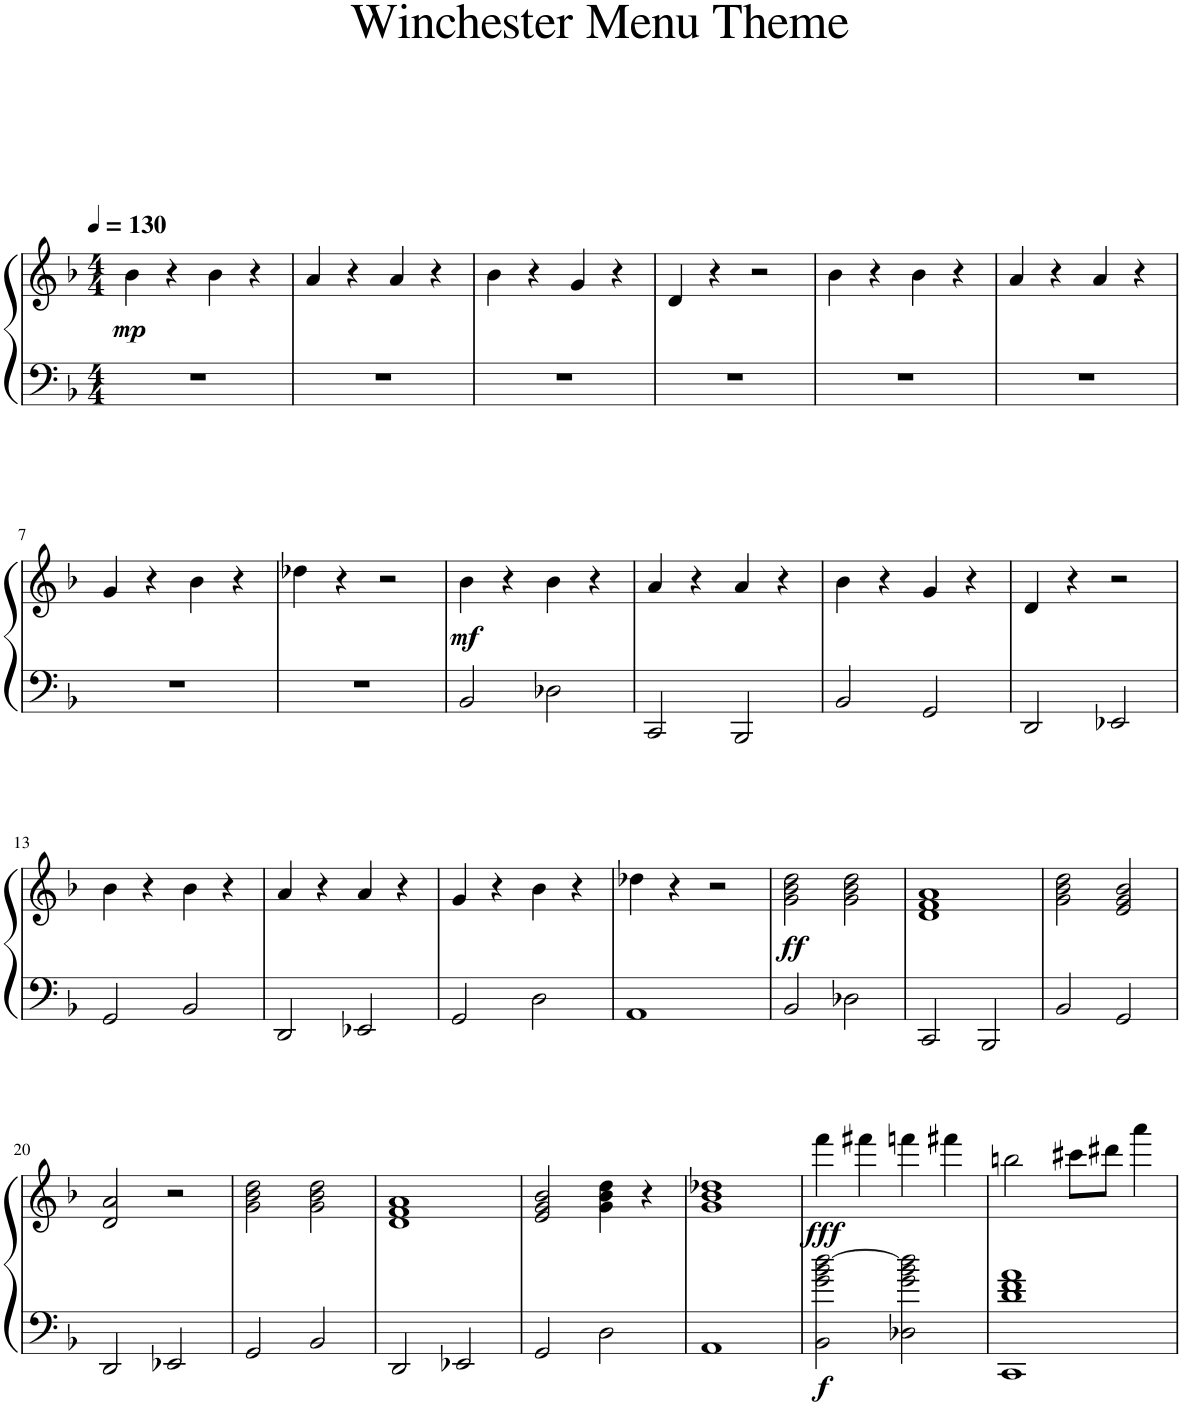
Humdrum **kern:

**kern	**kern	**dynam
*part1	*part1	*part1
*staff2	*staff1	*staff1/2
*I"Piano	*	*
*I'Pno.	*	*
*clefF4	*clefG2	*
*k[b-]	*k[b-]	*
*M4/4	*M4/4	*
*MM130	*MM130	*
=1	=1	=1
!	!	!LO:DY:b
1r	4b-\	mp
.	4r	.
.	4b-\	.
.	4r	.
=2	=2	=2
1r	4a/	.
.	4r	.
.	4a/	.
.	4r	.
=3	=3	=3
1r	4b-\	.
.	4r	.
.	4g/	.
.	4r	.
=4	=4	=4
1r	4d/	.
.	4r	.
.	2r	.
=5	=5	=5
1r	4b-\	.
.	4r	.
.	4b-\	.
.	4r	.
=6	=6	=6
1r	4a/	.
.	4r	.
.	4a/	.
.	4r	.
!!LO:LB:g=z
=7	=7	=7
1r	4g/	.
.	4r	.
.	4b-\	.
.	4r	.
=8	=8	=8
1r	4dd-X\	.
.	4r	.
.	2r	.
=9	=9	=9
!	!	!LO:DY:b
2BB-/	4b-\	mf
.	4r	.
2D-X\	4b-\	.
.	4r	.
=10	=10	=10
2CC/	4a/	.
.	4r	.
2BBB-/	4a/	.
.	4r	.
=11	=11	=11
2BB-/	4b-\	.
.	4r	.
2GG/	4g/	.
.	4r	.
=12	=12	=12
2DD/	4d/	.
.	4r	.
2EE-X/	2r	.
!!LO:LB:g=z
=13	=13	=13
2GG/	4b-\	.
.	4r	.
2BB-/	4b-\	.
.	4r	.
=14	=14	=14
2DD/	4a/	.
.	4r	.
2EE-X/	4a/	.
.	4r	.
=15	=15	=15
2GG/	4g/	.
.	4r	.
2D\	4b-\	.
.	4r	.
=16	=16	=16
1AA	4dd-X\	.
.	4r	.
.	2r	.
=17	=17	=17
!	!	!LO:DY:b
2BB-/	2g\ 2b-\ 2dd\	ff
2D-X\	2g\ 2b-\ 2dd\	.
=18	=18	=18
2CC/	1d 1f 1a	.
2BBB-/	.	.
=19	=19	=19
2BB-/	2g\ 2b-\ 2dd\	.
2GG/	2e/ 2g/ 2b-/	.
!!LO:LB:g=z
=20	=20	=20
2DD/	2d/ 2a/	.
2EE-X/	2r	.
=21	=21	=21
2GG/	2g\ 2b-\ 2dd\	.
2BB-/	2g\ 2b-\ 2dd\	.
=22	=22	=22
2DD/	1d 1f 1a	.
2EE-X/	.	.
=23	=23	=23
2GG/	2e/ 2g/ 2b-/	.
2D\	4g\ 4b-\ 4dd\	.
.	4r	.
=24	=24	=24
1AA	1g 1b- 1dd-X	.
=25	=25	=25
!	!	!LO:DY:b=2
!	!	!LO:DY:n=1:b
2BB-\ 2g\ 2b-\ [2dd\	4fff\	f fff
.	4fff#X\	.
2D-X\ 2g\ 2b-\ 2dd\]	4fffn\	.
.	4fff#X\	.
=26	=26	=26
1CC 1d 1f 1a	2bbn\	.
.	8ccc#X\L	.
.	8ddd#X\J	.
.	4aaa\	.
=	=	=
*-	*-	*-
